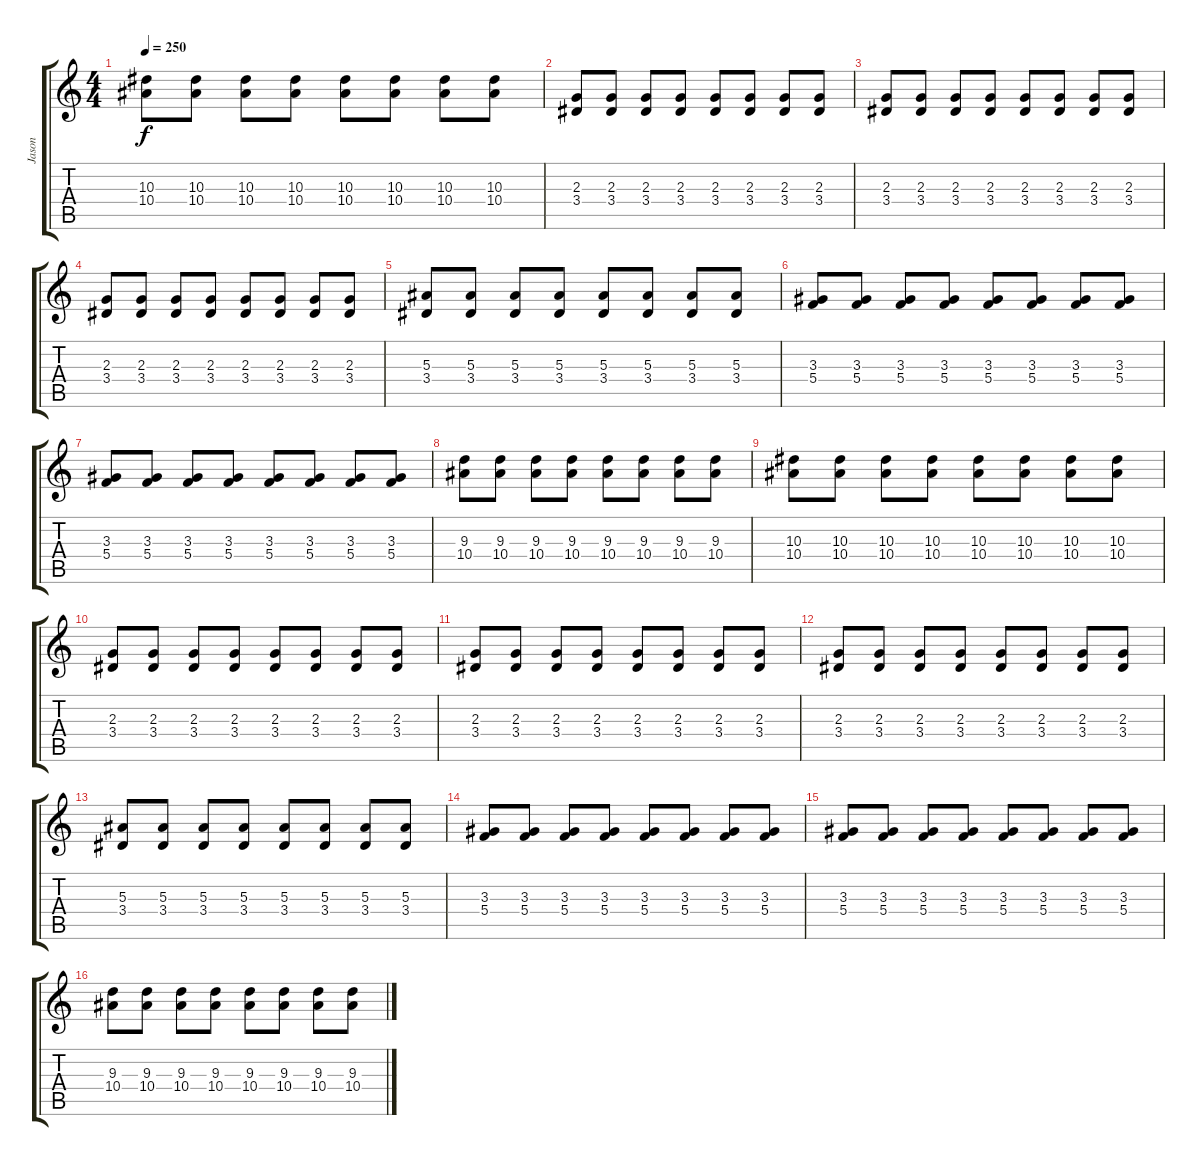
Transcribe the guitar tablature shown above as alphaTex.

\track ("Jason" "Jason") {instrument distortionguitar}
\staff {score tabs}
\tuning (D4 A3 F3 C3 G2 C2) {hide}
\ts (4 4)
\tempo 250
\clef g2
\ks c
(10.3 10.4).8{dy f} (10.3 10.4).8 (10.3 10.4).8 (10.3 10.4).8 (10.3 10.4).8 (10.3 10.4).8 (10.3 10.4).8 (10.3 10.4).8 |
(2.3 3.4).8 (2.3 3.4).8 (2.3 3.4).8 (2.3 3.4).8 (2.3 3.4).8 (2.3 3.4).8 (2.3 3.4).8 (2.3 3.4).8 |
(2.3 3.4).8 (2.3 3.4).8 (2.3 3.4).8 (2.3 3.4).8 (2.3 3.4).8 (2.3 3.4).8 (2.3 3.4).8 (2.3 3.4).8 |
(2.3 3.4).8 (2.3 3.4).8 (2.3 3.4).8 (2.3 3.4).8 (2.3 3.4).8 (2.3 3.4).8 (2.3 3.4).8 (2.3 3.4).8 |
(5.3 3.4).8 (5.3 3.4).8 (5.3 3.4).8 (5.3 3.4).8 (5.3 3.4).8 (5.3 3.4).8 (5.3 3.4).8 (5.3 3.4).8 |
(3.3 5.4).8 (3.3 5.4).8 (3.3 5.4).8 (3.3 5.4).8 (3.3 5.4).8 (3.3 5.4).8 (3.3 5.4).8 (3.3 5.4).8 |
(3.3 5.4).8 (3.3 5.4).8 (3.3 5.4).8 (3.3 5.4).8 (3.3 5.4).8 (3.3 5.4).8 (3.3 5.4).8 (3.3 5.4).8 |
(9.3 10.4).8 (9.3 10.4).8 (9.3 10.4).8 (9.3 10.4).8 (9.3 10.4).8 (9.3 10.4).8 (9.3 10.4).8 (9.3 10.4).8 |
(10.3 10.4).8 (10.3 10.4).8 (10.3 10.4).8 (10.3 10.4).8 (10.3 10.4).8 (10.3 10.4).8 (10.3 10.4).8 (10.3 10.4).8 |
(2.3 3.4).8 (2.3 3.4).8 (2.3 3.4).8 (2.3 3.4).8 (2.3 3.4).8 (2.3 3.4).8 (2.3 3.4).8 (2.3 3.4).8 |
(2.3 3.4).8 (2.3 3.4).8 (2.3 3.4).8 (2.3 3.4).8 (2.3 3.4).8 (2.3 3.4).8 (2.3 3.4).8 (2.3 3.4).8 |
(2.3 3.4).8 (2.3 3.4).8 (2.3 3.4).8 (2.3 3.4).8 (2.3 3.4).8 (2.3 3.4).8 (2.3 3.4).8 (2.3 3.4).8 |
(5.3 3.4).8 (5.3 3.4).8 (5.3 3.4).8 (5.3 3.4).8 (5.3 3.4).8 (5.3 3.4).8 (5.3 3.4).8 (5.3 3.4).8 |
(3.3 5.4).8 (3.3 5.4).8 (3.3 5.4).8 (3.3 5.4).8 (3.3 5.4).8 (3.3 5.4).8 (3.3 5.4).8 (3.3 5.4).8 |
(3.3 5.4).8 (3.3 5.4).8 (3.3 5.4).8 (3.3 5.4).8 (3.3 5.4).8 (3.3 5.4).8 (3.3 5.4).8 (3.3 5.4).8 |
(9.3 10.4).8 (9.3 10.4).8 (9.3 10.4).8 (9.3 10.4).8 (9.3 10.4).8 (9.3 10.4).8 (9.3 10.4).8 (9.3 10.4).8
